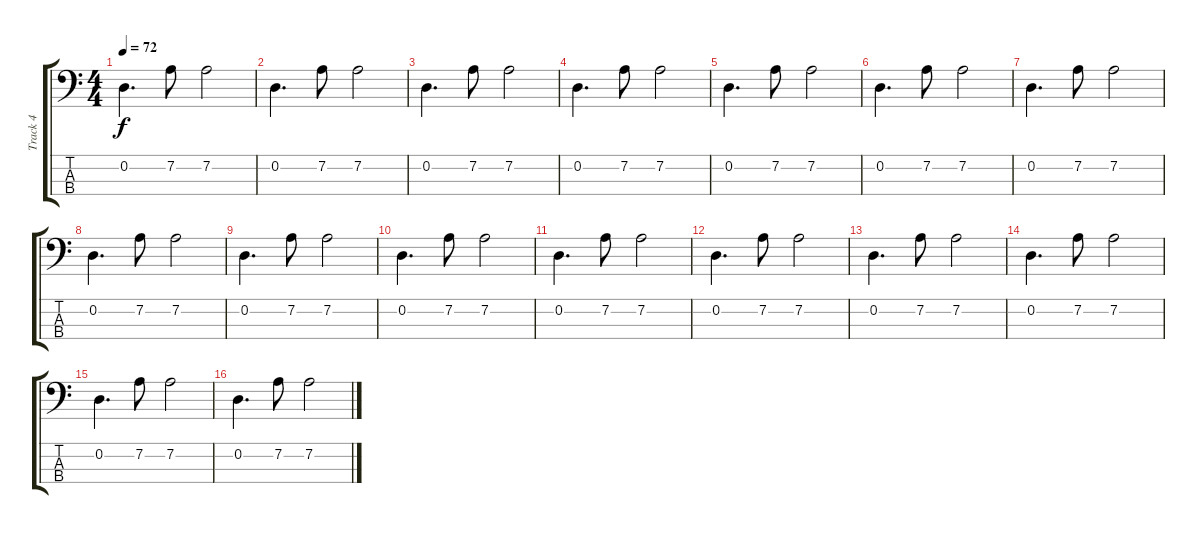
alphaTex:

\track ("Track 4" "Track 4") {instrument electricbassfinger}
\staff {score tabs}
\tuning (G2 D2 A1 E1) {hide}
\ts (4 4)
\tempo 72
\clef f4
\ks c
0.2.4{d dy f} 7.2.8 7.2.2 |
0.2.4{d} 7.2.8 7.2.2 |
0.2.4{d} 7.2.8 7.2.2 |
0.2.4{d} 7.2.8 7.2.2 |
0.2.4{d} 7.2.8 7.2.2 |
0.2.4{d} 7.2.8 7.2.2 |
0.2.4{d} 7.2.8 7.2.2 |
0.2.4{d} 7.2.8 7.2.2 |
0.2.4{d} 7.2.8 7.2.2 |
0.2.4{d} 7.2.8 7.2.2 |
0.2.4{d} 7.2.8 7.2.2 |
0.2.4{d} 7.2.8 7.2.2 |
0.2.4{d} 7.2.8 7.2.2 |
0.2.4{d} 7.2.8 7.2.2 |
0.2.4{d} 7.2.8 7.2.2 |
0.2.4{d} 7.2.8 7.2.2
